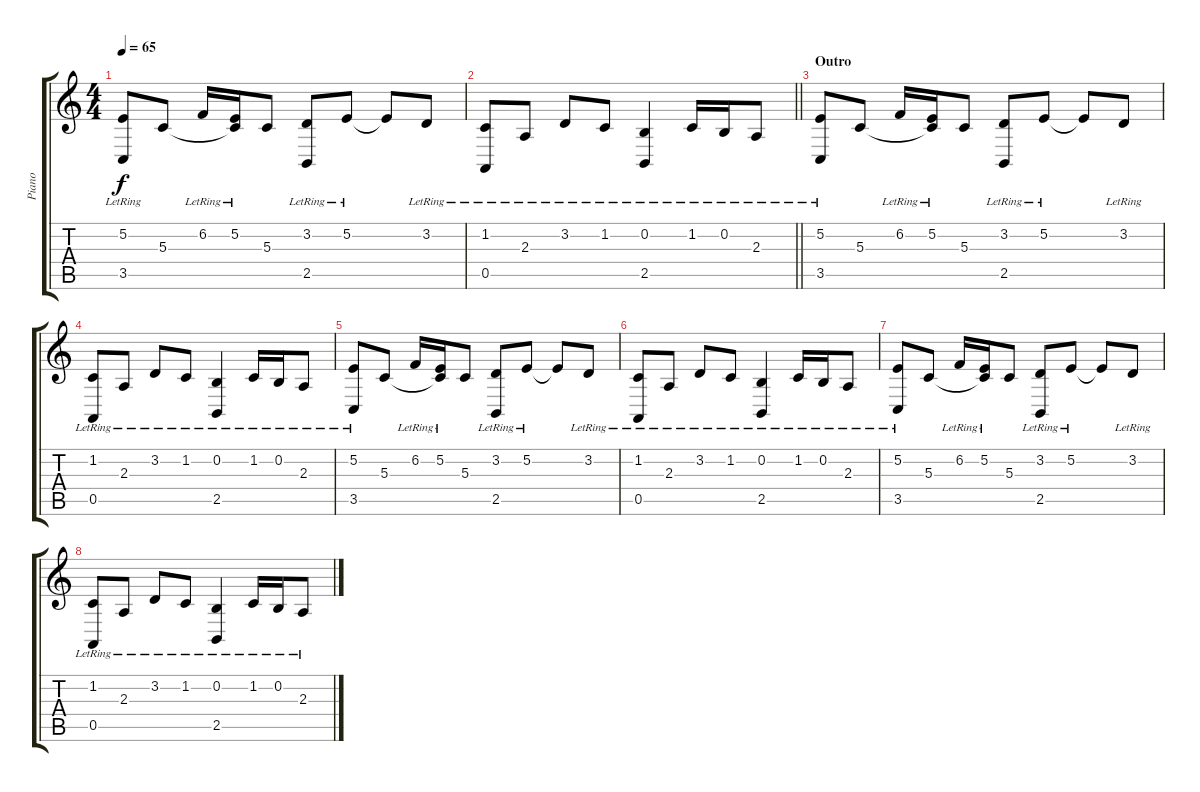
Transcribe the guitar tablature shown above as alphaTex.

\track ("Piano" "Piano") {instrument acousticgrandpiano}
\staff {score tabs}
\tuning (E4 B3 G3 D3 A2 E2) {hide}
\ts (4 4)
\tempo 65
\clef g2
\ks c
(5.2{lr} 3.5{lr}).8{dy f} 5.3.8 6.2{lr}.16 (5.2{lr} 5.3{t}).16 5.3.8 (3.2{lr} 2.5{lr}).8 5.2{lr}.8 5.2{t}.8 3.2{lr}.8 |
\barLineRight lightlight
(1.2{lr} 0.5{lr}).8 2.3{lr}.8 3.2{lr}.8 1.2{lr}.8 (0.2{lr} 2.5{lr}).4 1.2{lr}.16 0.2{lr}.16 2.3{lr}.8 |
\section ("" "Outro")
(5.2{lr} 3.5{lr}).8{volume 8} 5.3.8 6.2{lr}.16 (5.2{lr} 5.3{t}).16 5.3.8 (3.2{lr} 2.5{lr}).8 5.2{lr}.8 5.2{t}.8 3.2{lr}.8 |
(1.2{lr} 0.5{lr}).8 2.3{lr}.8 3.2{lr}.8 1.2{lr}.8 (0.2{lr} 2.5{lr}).4 1.2{lr}.16 0.2{lr}.16 2.3{lr}.8 |
(5.2{lr} 3.5{lr}).8 5.3.8 6.2{lr}.16 (5.2{lr} 5.3{t}).16 5.3.8 (3.2{lr} 2.5{lr}).8 5.2{lr}.8 5.2{t}.8 3.2{lr}.8 |
(1.2{lr} 0.5{lr}).8 2.3{lr}.8 3.2{lr}.8 1.2{lr}.8 (0.2{lr} 2.5{lr}).4 1.2{lr}.16 0.2{lr}.16 2.3{lr}.8 |
(5.2{lr} 3.5{lr}).8{volume 0} 5.3.8 6.2{lr}.16 (5.2{lr} 5.3{t}).16 5.3.8 (3.2{lr} 2.5{lr}).8 5.2{lr}.8 5.2{t}.8 3.2{lr}.8 |
(1.2{lr} 0.5{lr}).8 2.3{lr}.8 3.2{lr}.8 1.2{lr}.8 (0.2{lr} 2.5{lr}).4 1.2{lr}.16 0.2{lr}.16 2.3{lr}.8
